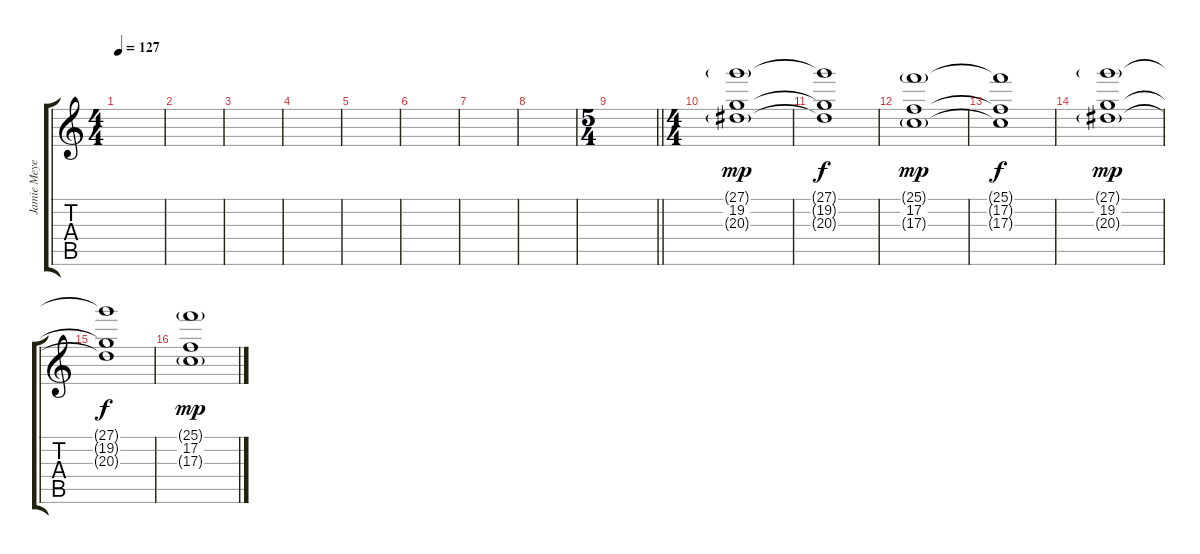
\track ("Jamie Meyer" "Jamie Meye") {instrument stringensemble2}
\staff {score tabs}
\tuning (E4 C4 G3 C3 G2 C2) {hide}
\ts (4 4)
\tempo 127
\clef g2
\ks c
|
|
|
|
|
|
|
|
\ts (5 4)
\barLineRight lightlight
|
\ts (4 4)
(27.1{g} 19.2 20.3{g}).1{dy mp} |
(27.1{t} 19.2{t} 20.3{t}).1{dy f} |
(25.1{g} 17.2 17.3{g}).1{dy mp} |
(25.1{t} 17.2{t} 17.3{t}).1{dy f} |
(27.1{g} 19.2 20.3{g}).1{dy mp} |
(27.1{t} 19.2{t} 20.3{t}).1{dy f} |
(25.1{g} 17.2 17.3{g}).1{dy mp}
